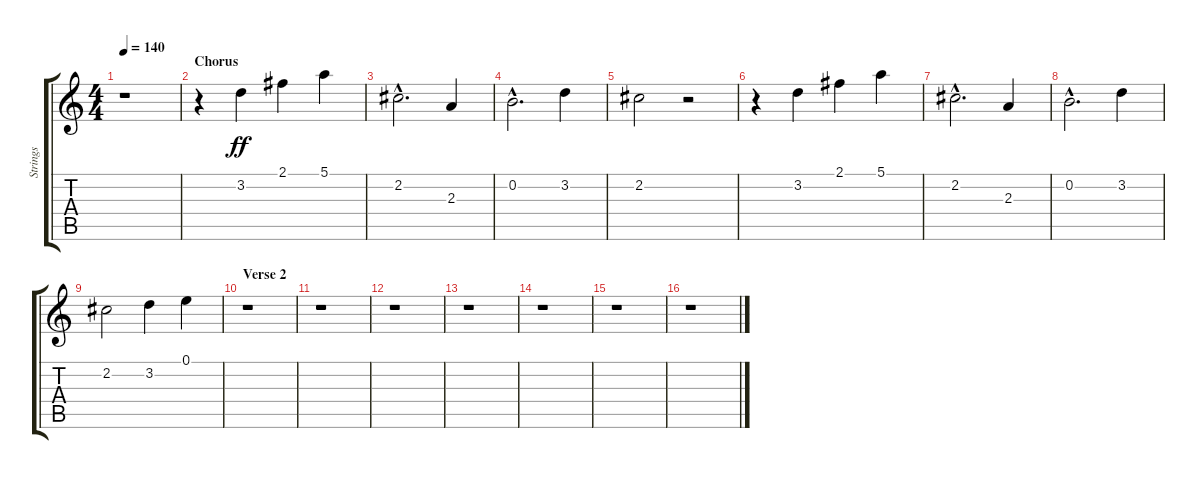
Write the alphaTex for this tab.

\track ("Strings" "Strings") {instrument guitarharmonics}
\staff {score tabs}
\tuning (E4 B3 G3 D3 A2 E2) {hide}
\ts (4 4)
\tempo 140
\clef g2
\ks c
r.1{dy ff} |
\section ("" "Chorus")
r.4 3.2.4 2.1.4 5.1.4 |
2.2{hac}.2{d} 2.3.4 |
0.2{hac}.2{d} 3.2.4 |
2.2.2 r.2 |
r.4 3.2.4 2.1.4 5.1.4 |
2.2{hac}.2{d} 2.3.4 |
0.2{hac}.2{d} 3.2.4 |
2.2.2 3.2.4 0.1.4 |
\section ("" "Verse 2")
r.1 |
r.1 |
r.1 |
r.1 |
r.1 |
r.1 |
r.1
